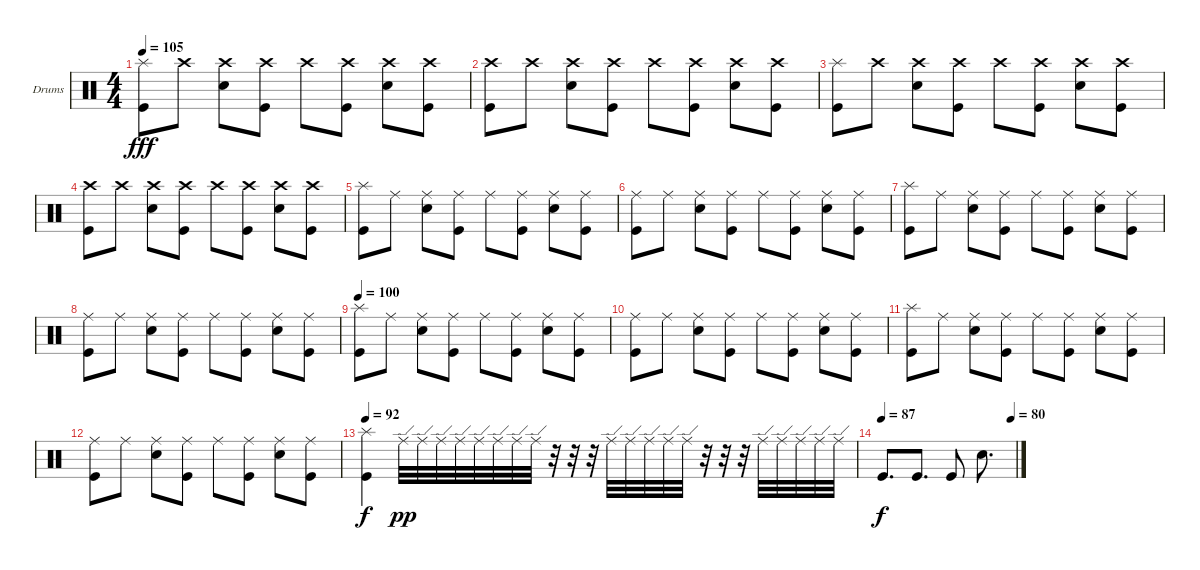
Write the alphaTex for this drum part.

\defaultSystemsLayout 4
\bracketExtendMode groupsimilarinstruments
\firstSystemTrackNameOrientation horizontal
\otherSystemsTrackNameOrientation horizontal
\track ("Пашок" "Drums") {instrument percussion}
\staff {score}
\articulation defaults
\ts (4 4)
\tempo 105
\clef neutral
\ks c
("Kick (hit)" "Splash (hit)").8{dy fff} "Crash high (hit)".8 ("Snare (hit) 2" "Crash high (hit)").8 ("Crash high (hit)" "Kick (hit)").8 "Crash high (hit)".8 ("Crash high (hit)" "Kick (hit)").8 ("Crash high (hit)" "Snare (hit) 2").8 ("Crash high (hit)" "Kick (hit)").8 |
("Kick (hit)" "Crash high (hit)").8 "Crash high (hit)".8 ("Snare (hit) 2" "Crash high (hit)").8 ("Crash high (hit)" "Kick (hit)").8 "Crash high (hit)".8 ("Crash high (hit)" "Kick (hit)").8 ("Crash high (hit)" "Snare (hit) 2").8 ("Crash high (hit)" "Kick (hit)").8 |
("Kick (hit)" "Splash (hit)").8 "Crash high (hit)".8 ("Snare (hit) 2" "Crash high (hit)").8 ("Crash high (hit)" "Kick (hit)").8 "Crash high (hit)".8 ("Crash high (hit)" "Kick (hit)").8 ("Crash high (hit)" "Snare (hit) 2").8 ("Crash high (hit)" "Kick (hit)").8 |
("Kick (hit)" "Crash high (hit)").8 "Crash high (hit)".8 ("Snare (hit) 2" "Crash high (hit)").8 ("Crash high (hit)" "Kick (hit)").8 "Crash high (hit)".8 ("Crash high (hit)" "Kick (hit)").8 ("Crash high (hit)" "Snare (hit) 2").8 ("Crash high (hit)" "Kick (hit)").8 |
("Kick (hit)" "Splash (hit)").8 "Ride (middle)".8 ("Snare (hit) 2" "Ride (middle)").8 ("Kick (hit)" "Ride (middle)").8 "Ride (middle)".8 ("Kick (hit)" "Ride (middle)").8 ("Snare (hit) 2" "Ride (middle)").8 ("Kick (hit)" "Ride (middle)").8 |
("Kick (hit)" "Ride (middle)").8 "Ride (middle)".8 ("Snare (hit) 2" "Ride (middle)").8 ("Kick (hit)" "Ride (middle)").8 "Ride (middle)".8 ("Kick (hit)" "Ride (middle)").8 ("Snare (hit) 2" "Ride (middle)").8 ("Kick (hit)" "Ride (middle)").8 |
("Kick (hit)" "Splash (hit)").8 "Ride (middle)".8 ("Snare (hit) 2" "Ride (middle)").8 ("Kick (hit)" "Ride (middle)").8 "Ride (middle)".8 ("Kick (hit)" "Ride (middle)").8 ("Snare (hit) 2" "Ride (middle)").8 ("Kick (hit)" "Ride (middle)").8 |
("Kick (hit)" "Ride (middle)").8 "Ride (middle)".8 ("Snare (hit) 2" "Ride (middle)").8 ("Kick (hit)" "Ride (middle)").8 "Ride (middle)".8 ("Kick (hit)" "Ride (middle)").8 ("Snare (hit) 2" "Ride (middle)").8 ("Kick (hit)" "Ride (middle)").8 |
\tempo 100
("Kick (hit)" "Splash (hit)").8 "Ride (middle)".8 ("Snare (hit) 2" "Ride (middle)").8 ("Kick (hit)" "Ride (middle)").8 "Ride (middle)".8 ("Kick (hit)" "Ride (middle)").8 ("Snare (hit) 2" "Ride (middle)").8 ("Kick (hit)" "Ride (middle)").8 |
("Kick (hit)" "Ride (middle)").8 "Ride (middle)".8 ("Snare (hit) 2" "Ride (middle)").8 ("Kick (hit)" "Ride (middle)").8 "Ride (middle)".8 ("Kick (hit)" "Ride (middle)").8 ("Snare (hit) 2" "Ride (middle)").8 ("Kick (hit)" "Ride (middle)").8 |
("Kick (hit)" "Splash (hit)").8 "Ride (middle)".8 ("Snare (hit) 2" "Ride (middle)").8 ("Kick (hit)" "Ride (middle)").8 "Ride (middle)".8 ("Kick (hit)" "Ride (middle)").8 ("Snare (hit) 2" "Ride (middle)").8 ("Kick (hit)" "Ride (middle)").8 |
("Kick (hit)" "Ride (middle)").8 "Ride (middle)".8 ("Snare (hit) 2" "Ride (middle)").8 ("Kick (hit)" "Ride (middle)").8 "Ride (middle)".8 ("Kick (hit)" "Ride (middle)").8 ("Snare (hit) 2" "Ride (middle)").8 ("Kick (hit)" "Ride (middle)").8 |
\tempo 92
("Kick (hit)" "Splash (hit)").4{dy f} "Ride (edge)".32{dy pp} "Ride (edge)".32 "Ride (edge)".32 "Ride (edge)".32 "Ride (edge)".32 "Ride (edge)".32 "Ride (edge)".32 "Ride (edge)".32 r.32 r.32 r.32 "Ride (edge)".32 "Ride (edge)".32 "Ride (edge)".32 "Ride (edge)".32 "Ride (edge)".32 r.32 r.32 r.32 "Ride (edge)".32 "Ride (edge)".32 "Ride (edge)".32 "Ride (edge)".32 "Ride (edge)".32 |
\tempo 87
\tempo (80 0.96875)
"Kick (hit)".8{d dy f} "Kick (hit)".8{d} "Kick (hit)".8 "Snare (hit) 2".8{d}
